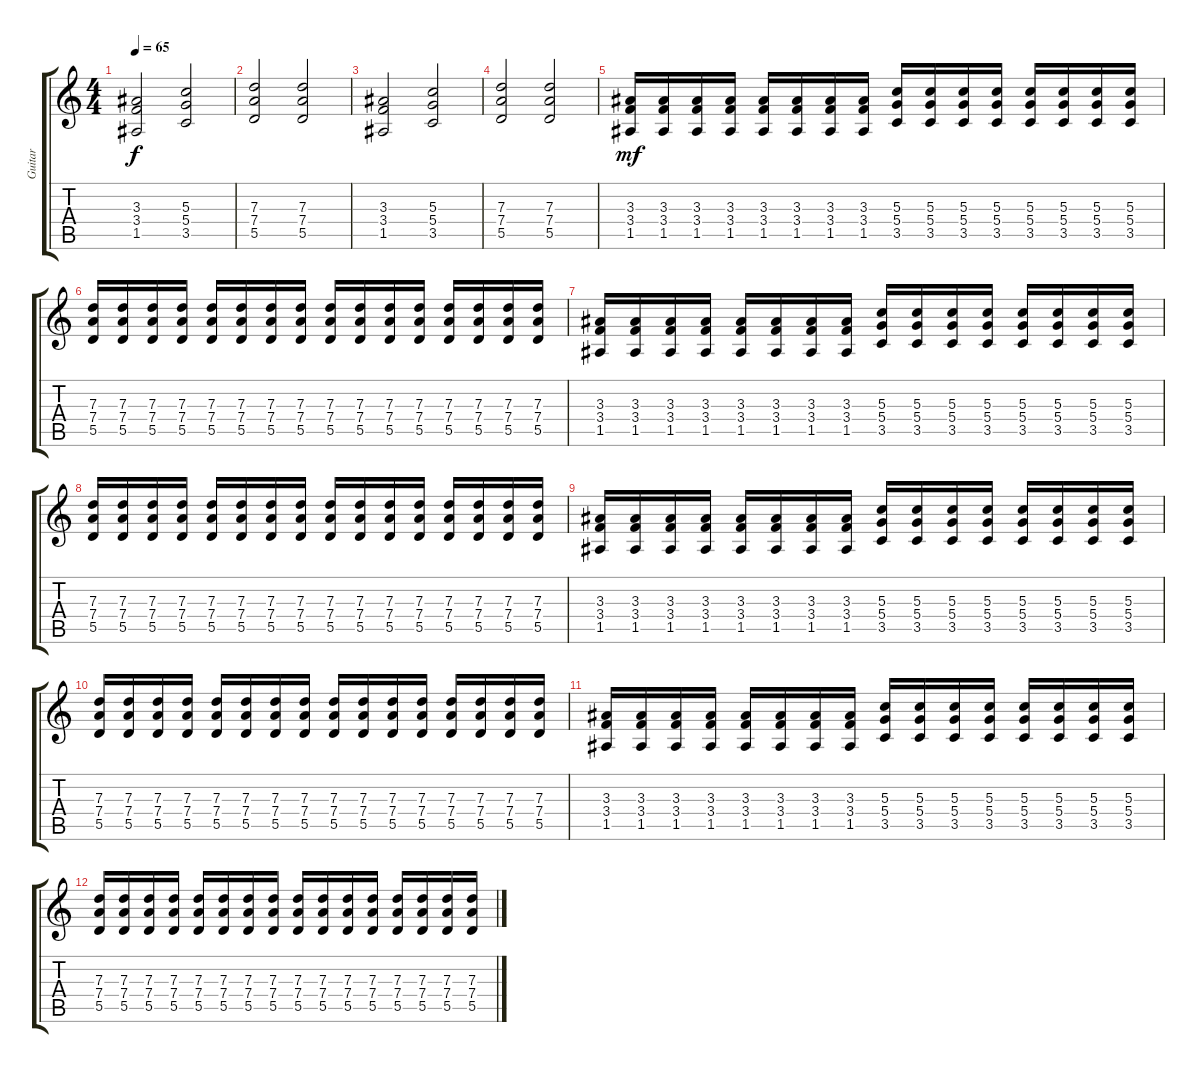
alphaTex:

\track ("Guitar" "Guitar") {instrument distortionguitar}
\staff {score tabs}
\tuning (E4 B3 G3 D3 A2 E2) {hide}
\ts (4 4)
\tempo 65
\clef g2
\ks c
(3.3 3.4 1.5).2{dy f} (5.3 5.4 3.5).2 |
(7.3 7.4 5.5).2 (7.3 7.4 5.5).2 |
(3.3 3.4 1.5).2 (5.3 5.4 3.5).2 |
(7.3 7.4 5.5).2 (7.3 7.4 5.5).2 |
(3.3 3.4 1.5).16{dy mf} (3.3 3.4 1.5).16 (3.3 3.4 1.5).16 (3.3 3.4 1.5).16 (3.3 3.4 1.5).16 (3.3 3.4 1.5).16 (3.3 3.4 1.5).16 (3.3 3.4 1.5).16 (5.3 5.4 3.5).16 (5.3 5.4 3.5).16 (5.3 5.4 3.5).16 (5.3 5.4 3.5).16 (5.3 5.4 3.5).16 (5.3 5.4 3.5).16 (5.3 5.4 3.5).16 (5.3 5.4 3.5).16 |
(7.3 7.4 5.5).16 (7.3 7.4 5.5).16 (7.3 7.4 5.5).16 (7.3 7.4 5.5).16 (7.3 7.4 5.5).16 (7.3 7.4 5.5).16 (7.3 7.4 5.5).16 (7.3 7.4 5.5).16 (7.3 7.4 5.5).16 (7.3 7.4 5.5).16 (7.3 7.4 5.5).16 (7.3 7.4 5.5).16 (7.3 7.4 5.5).16 (7.3 7.4 5.5).16 (7.3 7.4 5.5).16 (7.3 7.4 5.5).16 |
(3.3 3.4 1.5).16 (3.3 3.4 1.5).16 (3.3 3.4 1.5).16 (3.3 3.4 1.5).16 (3.3 3.4 1.5).16 (3.3 3.4 1.5).16 (3.3 3.4 1.5).16 (3.3 3.4 1.5).16 (5.3 5.4 3.5).16 (5.3 5.4 3.5).16 (5.3 5.4 3.5).16 (5.3 5.4 3.5).16 (5.3 5.4 3.5).16 (5.3 5.4 3.5).16 (5.3 5.4 3.5).16 (5.3 5.4 3.5).16 |
(7.3 7.4 5.5).16 (7.3 7.4 5.5).16 (7.3 7.4 5.5).16 (7.3 7.4 5.5).16 (7.3 7.4 5.5).16 (7.3 7.4 5.5).16 (7.3 7.4 5.5).16 (7.3 7.4 5.5).16 (7.3 7.4 5.5).16 (7.3 7.4 5.5).16 (7.3 7.4 5.5).16 (7.3 7.4 5.5).16 (7.3 7.4 5.5).16 (7.3 7.4 5.5).16 (7.3 7.4 5.5).16 (7.3 7.4 5.5).16 |
(3.3 3.4 1.5).16 (3.3 3.4 1.5).16 (3.3 3.4 1.5).16 (3.3 3.4 1.5).16 (3.3 3.4 1.5).16 (3.3 3.4 1.5).16 (3.3 3.4 1.5).16 (3.3 3.4 1.5).16 (5.3 5.4 3.5).16 (5.3 5.4 3.5).16 (5.3 5.4 3.5).16 (5.3 5.4 3.5).16 (5.3 5.4 3.5).16 (5.3 5.4 3.5).16 (5.3 5.4 3.5).16 (5.3 5.4 3.5).16 |
(7.3 7.4 5.5).16 (7.3 7.4 5.5).16 (7.3 7.4 5.5).16 (7.3 7.4 5.5).16 (7.3 7.4 5.5).16 (7.3 7.4 5.5).16 (7.3 7.4 5.5).16 (7.3 7.4 5.5).16 (7.3 7.4 5.5).16 (7.3 7.4 5.5).16 (7.3 7.4 5.5).16 (7.3 7.4 5.5).16 (7.3 7.4 5.5).16 (7.3 7.4 5.5).16 (7.3 7.4 5.5).16 (7.3 7.4 5.5).16 |
(3.3 3.4 1.5).16 (3.3 3.4 1.5).16 (3.3 3.4 1.5).16 (3.3 3.4 1.5).16 (3.3 3.4 1.5).16 (3.3 3.4 1.5).16 (3.3 3.4 1.5).16 (3.3 3.4 1.5).16 (5.3 5.4 3.5).16 (5.3 5.4 3.5).16 (5.3 5.4 3.5).16 (5.3 5.4 3.5).16 (5.3 5.4 3.5).16 (5.3 5.4 3.5).16 (5.3 5.4 3.5).16 (5.3 5.4 3.5).16 |
(7.3 7.4 5.5).16 (7.3 7.4 5.5).16 (7.3 7.4 5.5).16 (7.3 7.4 5.5).16 (7.3 7.4 5.5).16 (7.3 7.4 5.5).16 (7.3 7.4 5.5).16 (7.3 7.4 5.5).16 (7.3 7.4 5.5).16 (7.3 7.4 5.5).16 (7.3 7.4 5.5).16 (7.3 7.4 5.5).16 (7.3 7.4 5.5).16 (7.3 7.4 5.5).16 (7.3 7.4 5.5).16 (7.3 7.4 5.5).16
